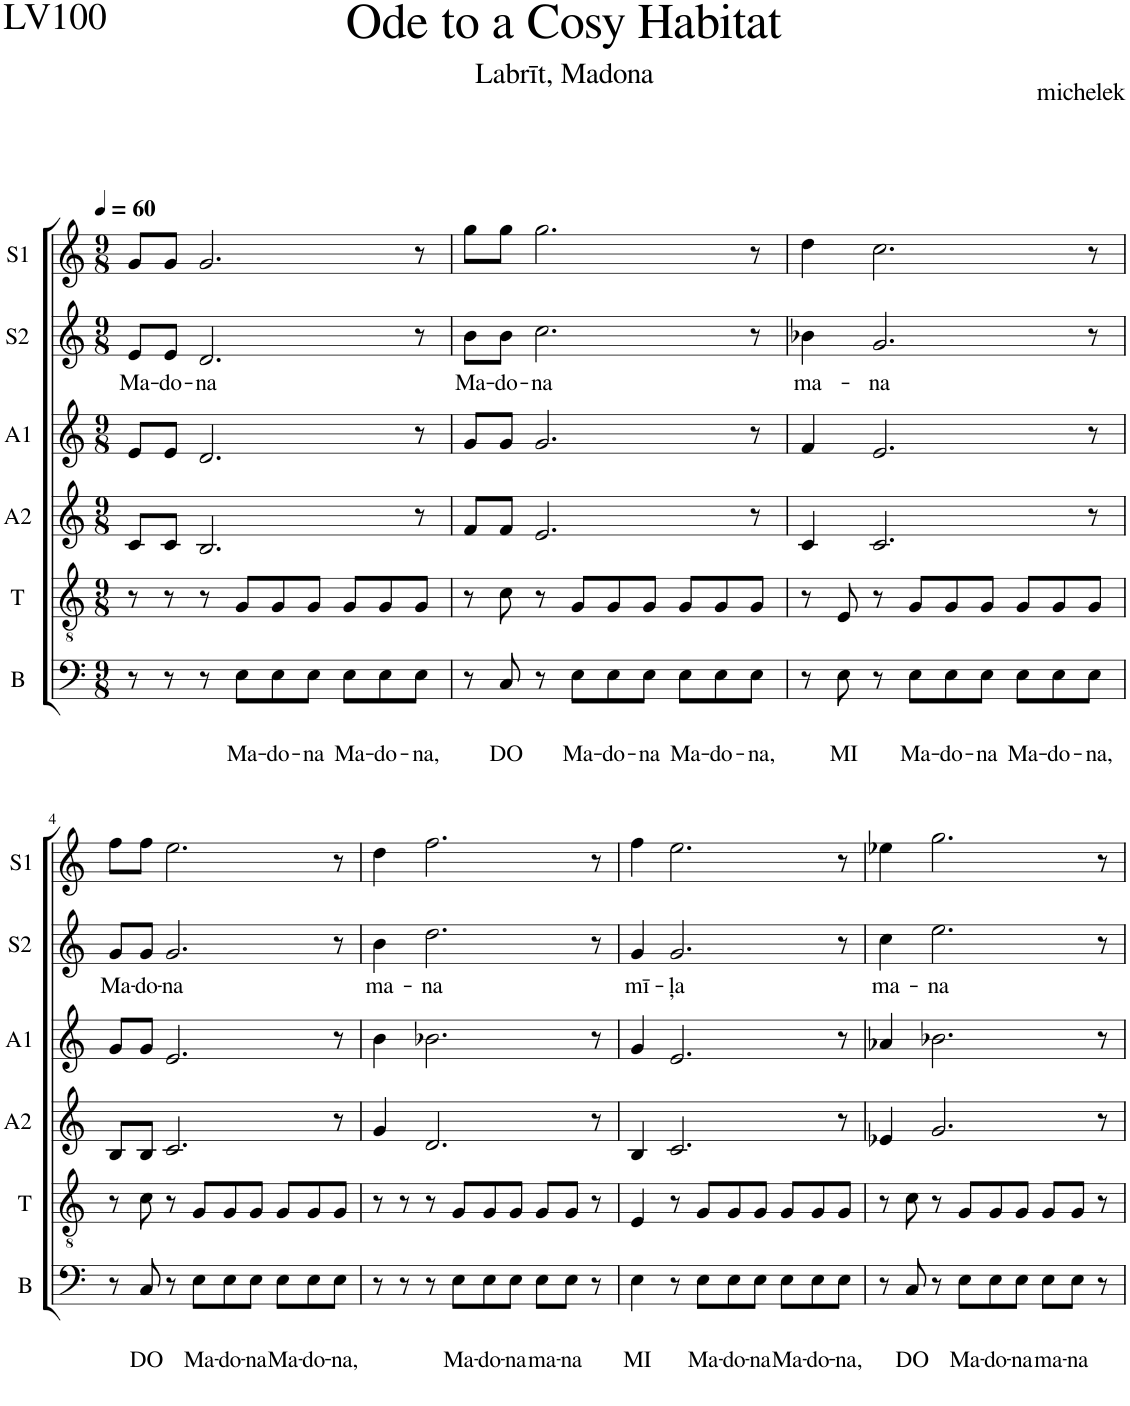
**kern	**text	**kern	**kern	**kern	**kern	**text	**kern
*part6	*part6	*part5	*part4	*part3	*part2	*part2	*part1
*staff6	*staff6	*staff5	*staff4	*staff3	*staff2	*staff2	*staff1
*I"B	*	*I"T	*I"A2	*I"A1	*I"S2	*	*I"S1
*I'B	*	*I'T	*I'A2	*I'A1	*I'S2	*	*I'S1
*clefF4	*	*clefGv2	*clefG2	*clefG2	*clefG2	*	*clefG2
*	*	*	*Trd1c2	*Trd1c2	*	*	*
*k[]	*	*k[]	*k[]	*k[]	*k[]	*	*k[]
*M9/8	*	*M9/8	*M9/8	*M9/8	*M9/8	*	*M9/8
*MM60	*	*MM60	*MM60	*MM60	*MM60	*	*MM60
=1	=1	=1	=1	=1	=1	=1	=1
!	!	!	!	!	!	!LO:LY:b	!
8r	.	8r	8c/L	8e/L	8e/L	Ma-	8g/L
!	!	!	!	!	!	!LO:LY:b	!
8r	.	8r	8c/J	8e/J	8e/J	-do-	8g/J
!	!	!	!	!	!	!LO:LY:b	!
8r	.	8r	2.B/	2.d/	2.d/	-na	2.g/
!	!LO:LY:b	!	!	!	!	!	!
8E\L	Ma-	8G/L	.	.	.	.	.
!	!LO:LY:b	!	!	!	!	!	!
8E\	-do-	8G/	.	.	.	.	.
!	!LO:LY:b	!	!	!	!	!	!
8E\J	-na	8G/J	.	.	.	.	.
!	!LO:LY:b	!	!	!	!	!	!
8E\L	Ma-	8G/L	.	.	.	.	.
!	!LO:LY:b	!	!	!	!	!	!
8E\	-do-	8G/	.	.	.	.	.
!	!LO:LY:b	!	!	!	!	!	!
8E\J	-na,	8G/J	8r	8r	8r	.	8r
=2	=2	=2	=2	=2	=2	=2	=2
!	!	!	!	!	!	!LO:LY:b	!
8r	.	8r	8f/L	8g/L	8b\L	Ma-	8gg\L
!	!LO:LY:b	!	!	!	!	!LO:LY:b	!
8C/	DO	8c\	8f/J	8g/J	8b\J	-do-	8gg\J
!	!	!	!	!	!	!LO:LY:b	!
8r	.	8r	2.e/	2.g/	2.cc\	-na	2.gg\
!	!LO:LY:b	!	!	!	!	!	!
8E\L	Ma-	8G/L	.	.	.	.	.
!	!LO:LY:b	!	!	!	!	!	!
8E\	-do-	8G/	.	.	.	.	.
!	!LO:LY:b	!	!	!	!	!	!
8E\J	-na	8G/J	.	.	.	.	.
!	!LO:LY:b	!	!	!	!	!	!
8E\L	Ma-	8G/L	.	.	.	.	.
!	!LO:LY:b	!	!	!	!	!	!
8E\	-do-	8G/	.	.	.	.	.
!	!LO:LY:b	!	!	!	!	!	!
8E\J	-na,	8G/J	8r	8r	8r	.	8r
=3	=3	=3	=3	=3	=3	=3	=3
!	!	!	!	!	!	!LO:LY:b	!
8r	.	8r	4c/	4f/	4b-X\	ma-	4dd\
!	!LO:LY:b	!	!	!	!	!	!
8E\	MI	8E/	.	.	.	.	.
!	!	!	!	!	!	!LO:LY:b	!
8r	.	8r	2.c/	2.e/	2.g/	-na	2.cc\
!	!LO:LY:b	!	!	!	!	!	!
8E\L	Ma-	8G/L	.	.	.	.	.
!	!LO:LY:b	!	!	!	!	!	!
8E\	-do-	8G/	.	.	.	.	.
!	!LO:LY:b	!	!	!	!	!	!
8E\J	-na	8G/J	.	.	.	.	.
!	!LO:LY:b	!	!	!	!	!	!
8E\L	Ma-	8G/L	.	.	.	.	.
!	!LO:LY:b	!	!	!	!	!	!
8E\	-do-	8G/	.	.	.	.	.
!	!LO:LY:b	!	!	!	!	!	!
8E\J	-na,	8G/J	8r	8r	8r	.	8r
!!LO:LB:g=z
=4	=4	=4	=4	=4	=4	=4	=4
!	!	!	!	!	!	!LO:LY:b	!
8r	.	8r	8B/L	8g/L	8g/L	Ma-	8ff\L
!	!LO:LY:b	!	!	!	!	!LO:LY:b	!
8C/	DO	8c\	8B/J	8g/J	8g/J	-do-	8ff\J
!	!	!	!	!	!	!LO:LY:b	!
8r	.	8r	2.c/	2.e/	2.g/	-na	2.ee\
!	!LO:LY:b	!	!	!	!	!	!
8E\L	Ma-	8G/L	.	.	.	.	.
!	!LO:LY:b	!	!	!	!	!	!
8E\	-do-	8G/	.	.	.	.	.
!	!LO:LY:b	!	!	!	!	!	!
8E\J	-na	8G/J	.	.	.	.	.
!	!LO:LY:b	!	!	!	!	!	!
8E\L	Ma-	8G/L	.	.	.	.	.
!	!LO:LY:b	!	!	!	!	!	!
8E\	-do-	8G/	.	.	.	.	.
!	!LO:LY:b	!	!	!	!	!	!
8E\J	-na,	8G/J	8r	8r	8r	.	8r
=5	=5	=5	=5	=5	=5	=5	=5
!	!	!	!	!	!	!LO:LY:b	!
8r	.	8r	4g/	4b\	4b\	ma-	4dd\
8r	.	8r	.	.	.	.	.
!	!	!	!	!	!	!LO:LY:b	!
8r	.	8r	2.d/	2.b-X\	2.dd\	-na	2.ff\
!	!LO:LY:b	!	!	!	!	!	!
8E\L	Ma-	8G/L	.	.	.	.	.
!	!LO:LY:b	!	!	!	!	!	!
8E\	-do-	8G/	.	.	.	.	.
!	!LO:LY:b	!	!	!	!	!	!
8E\J	-na	8G/J	.	.	.	.	.
!	!LO:LY:b	!	!	!	!	!	!
8E\L	ma-	8G/L	.	.	.	.	.
!	!LO:LY:b	!	!	!	!	!	!
8E\J	-na	8G/J	.	.	.	.	.
8r	.	8r	8r	8r	8r	.	8r
=6	=6	=6	=6	=6	=6	=6	=6
!	!LO:LY:b	!	!	!	!	!LO:LY:b	!
4E\	MI	4E/	4B/	4g/	4g/	mī-	4ff\
!	!	!	!	!	!	!LO:LY:b	!
8r	.	8r	2.c/	2.e/	2.g/	-ļa	2.ee\
!	!LO:LY:b	!	!	!	!	!	!
8E\L	Ma-	8G/L	.	.	.	.	.
!	!LO:LY:b	!	!	!	!	!	!
8E\	-do-	8G/	.	.	.	.	.
!	!LO:LY:b	!	!	!	!	!	!
8E\J	-na	8G/J	.	.	.	.	.
!	!LO:LY:b	!	!	!	!	!	!
8E\L	Ma-	8G/L	.	.	.	.	.
!	!LO:LY:b	!	!	!	!	!	!
8E\	-do-	8G/	.	.	.	.	.
!	!LO:LY:b	!	!	!	!	!	!
8E\J	-na,	8G/J	8r	8r	8r	.	8r
=7	=7	=7	=7	=7	=7	=7	=7
!	!	!	!	!	!	!LO:LY:b	!
8r	.	8r	4e-X/	4a-X/	4cc\	ma-	4ee-X\
!	!LO:LY:b	!	!	!	!	!	!
8C/	DO	8c\	.	.	.	.	.
!	!	!	!	!	!	!LO:LY:b	!
8r	.	8r	2.g/	2.b-X\	2.ee\	-na	2.gg\
!	!LO:LY:b	!	!	!	!	!	!
8E\L	Ma-	8G/L	.	.	.	.	.
!	!LO:LY:b	!	!	!	!	!	!
8E\	-do-	8G/	.	.	.	.	.
!	!LO:LY:b	!	!	!	!	!	!
8E\J	-na	8G/J	.	.	.	.	.
!	!LO:LY:b	!	!	!	!	!	!
8E\L	ma-	8G/L	.	.	.	.	.
!	!LO:LY:b	!	!	!	!	!	!
8E\J	-na	8G/J	.	.	.	.	.
8r	.	8r	8r	8r	8r	.	8r
=	=	=	=	=	=	=	=
*-	*-	*-	*-	*-	*-	*-	*-
